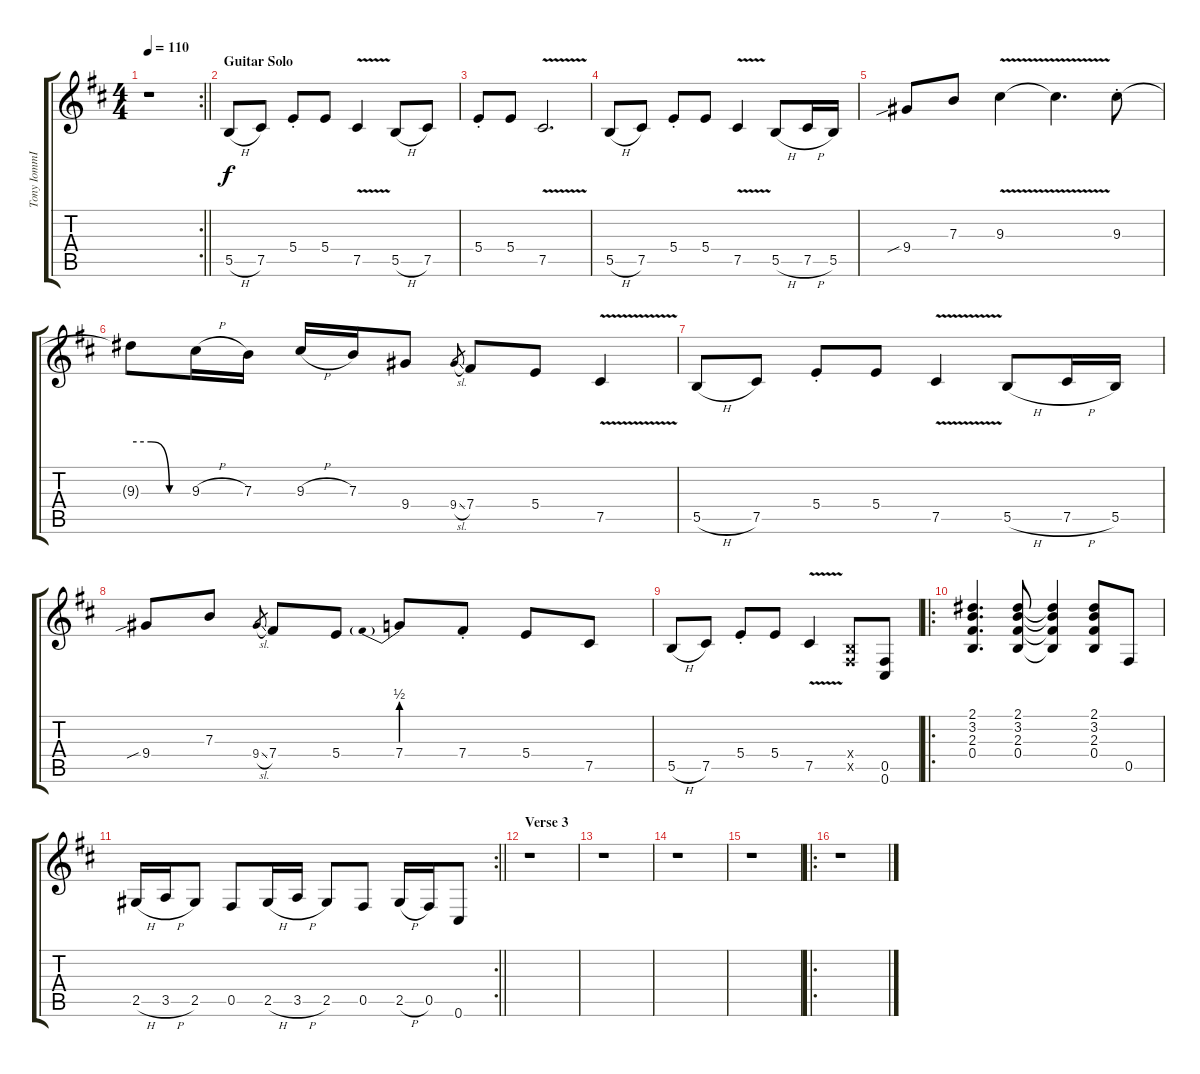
\track ("Tony IommI Lead" "Tony IommI") {instrument distortionguitar}
\staff {score tabs}
\tuning (Db4 Ab3 E3 B2 Gb2 Db2) {hide}
\rc 2
\ts (4 4)
\tempo 110
\clef g2
\barLineRight lightlight
\ks d
r.1{dy f} |
\section ("" "Guitar Solo")
5.5{h}.8 7.5.8 5.4{st}.8 5.4.8 7.5{v}.4 5.5{h}.8 7.5.8 |
5.4{st}.8 5.4.8 7.5{v}.2{d} |
5.5{h}.8 7.5.8 5.4{st}.8 5.4.8 7.5{v}.4 5.5{h}.8 7.5{h}.16 5.5.16 |
9.4{sib}.8 7.3.8 9.3{v}.4 9.3{v t}.4{d} 9.3{st}.8 |
9.3{be (custom 0 4 20 4 40 0 60 0) t}.8 9.3{h}.16 7.3.16 9.3{h}.16 7.3.16 9.4.8 9.4{sl}.8{gr} 7.4.8 5.4.8 7.5{v}.4 |
5.5{h}.8 7.5.8 5.4{st}.8 5.4.8 7.5{v}.4 5.5{h}.8 7.5{h}.16 5.5.16 |
9.4{sib}.8 7.3.8 9.4{sl}.8{gr} 7.4.8 5.4.8 7.4{be (prebend 0 2 60 2)}.8 7.4{st}.8 5.4.8 7.5.8 |
5.5{h}.8 7.5.8 5.4{st}.8 5.4.8 7.5{v}.4 (0.4{x} 0.5{x}).8 (0.5 0.6).8 |
\ro
(2.1 3.2 2.3 0.4).4{d} (2.1 3.2 2.3 0.4).8 (2.1{t} 3.2{t} 2.3{t} 0.4{t}).4 (2.1 3.2 2.3 0.4).8 0.5.8 |
\rc 2
\barLineRight lightlight
2.5{h}.16 3.5{h}.16 2.5.8 0.5.8 2.5{h}.16 3.5{h}.16 2.5.8 0.5.8 2.5{h}.16 0.5.16 0.6.8 |
\section ("" "Verse 3")
r.1 |
r.1 |
r.1 |
r.1 |
\ro
r.1
